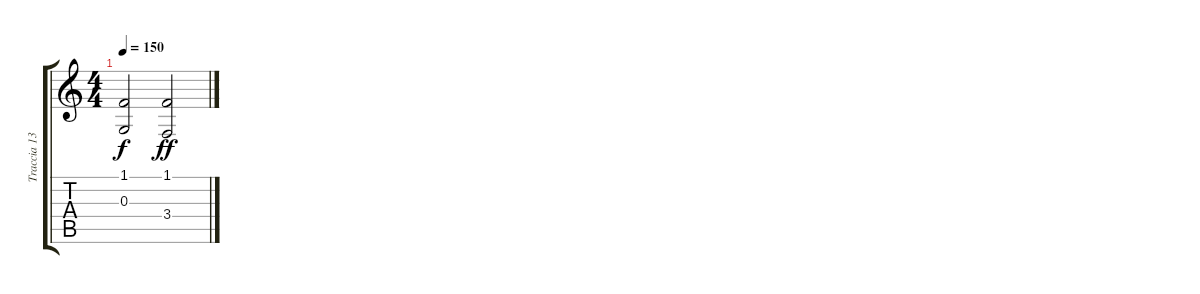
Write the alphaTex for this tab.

\track ("Traccia 13" "Traccia 13") {instrument orchestralharp}
\staff {score tabs}
\tuning (E4 B3 G3 D3 A2 E2) {hide}
\ts (4 4)
\tempo 150
\clef g2
\ks c
(1.1 0.3).2{dy f} (1.1 3.4).2{dy ff}
